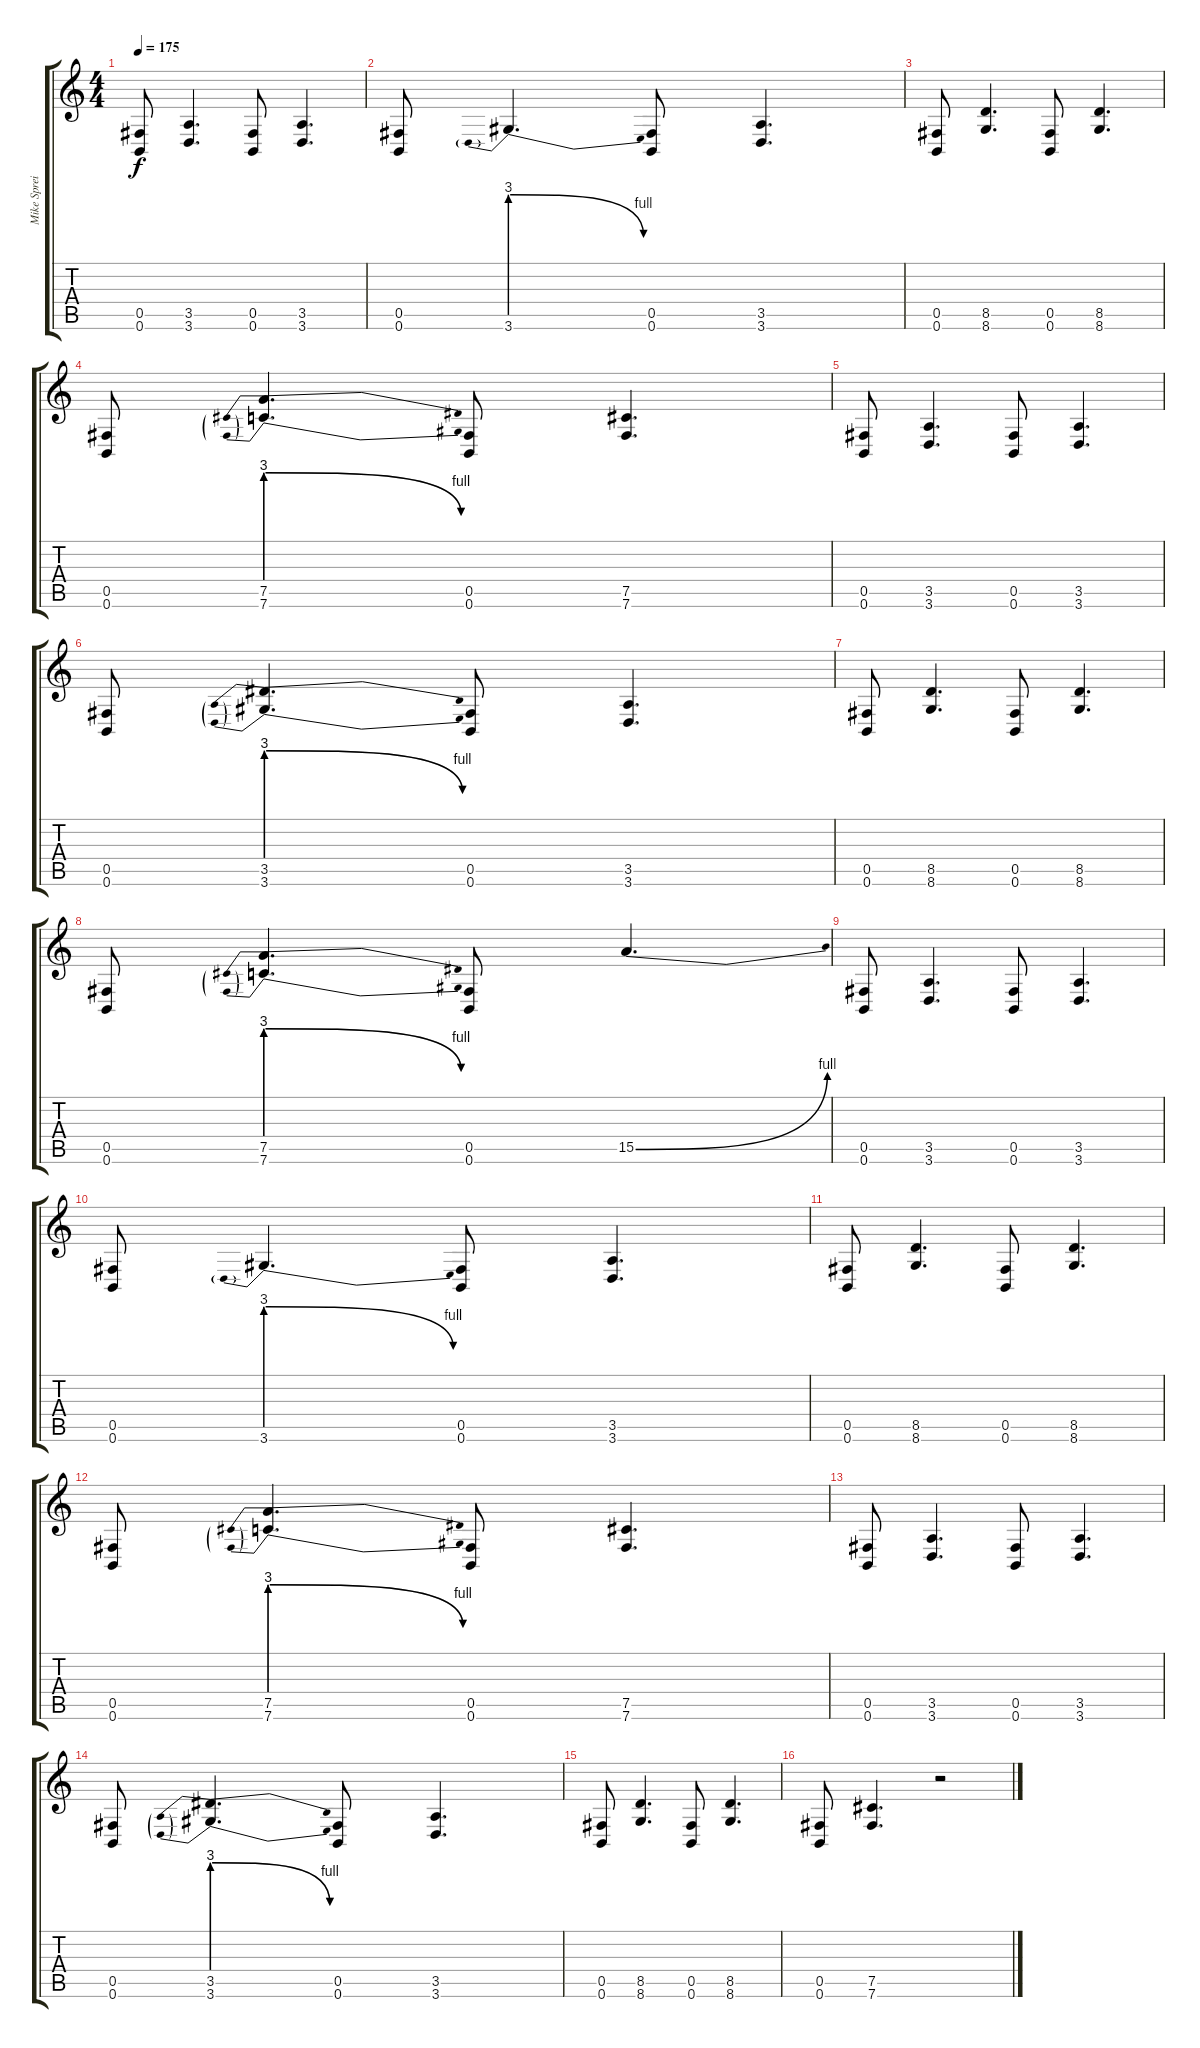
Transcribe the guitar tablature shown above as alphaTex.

\track ("Mike Spreitzer (lead)" "Mike Sprei") {instrument overdrivenguitar}
\staff {score tabs}
\tuning (Db4 Ab3 E3 B2 Gb2 B1) {hide}
\ts (4 4)
\tempo 175
\clef g2
\ks c
(0.5 0.6).8{dy f volume 13} (3.5 3.6).4{d} (0.5 0.6).8 (3.5 3.6).4{d} |
(0.5 0.6).8 3.6{be (prebendrelease 0 12 60 4)}.4{d} (0.5 0.6).8 (3.5 3.6).4{d} |
(0.5 0.6).8 (8.5 8.6).4{d} (0.5 0.6).8 (8.5 8.6).4{d} |
(0.5 0.6).8 (7.5{be (prebendrelease 0 12 60 4)} 7.6{be (prebendrelease 0 12 60 4)}).4{d} (0.5 0.6).8 (7.5 7.6).4{d} |
(0.5 0.6).8 (3.5 3.6).4{d} (0.5 0.6).8 (3.5 3.6).4{d} |
(0.5 0.6).8 (3.5{be (prebendrelease 0 12 60 4)} 3.6{be (prebendrelease 0 12 60 4)}).4{d} (0.5 0.6).8 (3.5 3.6).4{d} |
(0.5 0.6).8 (8.5 8.6).4{d} (0.5 0.6).8 (8.5 8.6).4{d} |
(0.5 0.6).8 (7.5{be (prebendrelease 0 12 60 4)} 7.6{be (prebendrelease 0 12 60 4)}).4{d} (0.5 0.6).8 15.5{be (bend 0 0 60 4)}.4{d} |
(0.5 0.6).8{volume 13} (3.5 3.6).4{d} (0.5 0.6).8 (3.5 3.6).4{d} |
(0.5 0.6).8 3.6{be (prebendrelease 0 12 60 4)}.4{d} (0.5 0.6).8 (3.5 3.6).4{d} |
(0.5 0.6).8 (8.5 8.6).4{d} (0.5 0.6).8 (8.5 8.6).4{d} |
(0.5 0.6).8 (7.5{be (prebendrelease 0 12 60 4)} 7.6{be (prebendrelease 0 12 60 4)}).4{d} (0.5 0.6).8 (7.5 7.6).4{d} |
(0.5 0.6).8 (3.5 3.6).4{d} (0.5 0.6).8 (3.5 3.6).4{d} |
(0.5 0.6).8 (3.5{be (prebendrelease 0 12 60 4)} 3.6{be (prebendrelease 0 12 60 4)}).4{d} (0.5 0.6).8 (3.5 3.6).4{d} |
(0.5 0.6).8 (8.5 8.6).4{d} (0.5 0.6).8 (8.5 8.6).4{d} |
(0.5 0.6).8 (7.5 7.6).4{d} r.2
